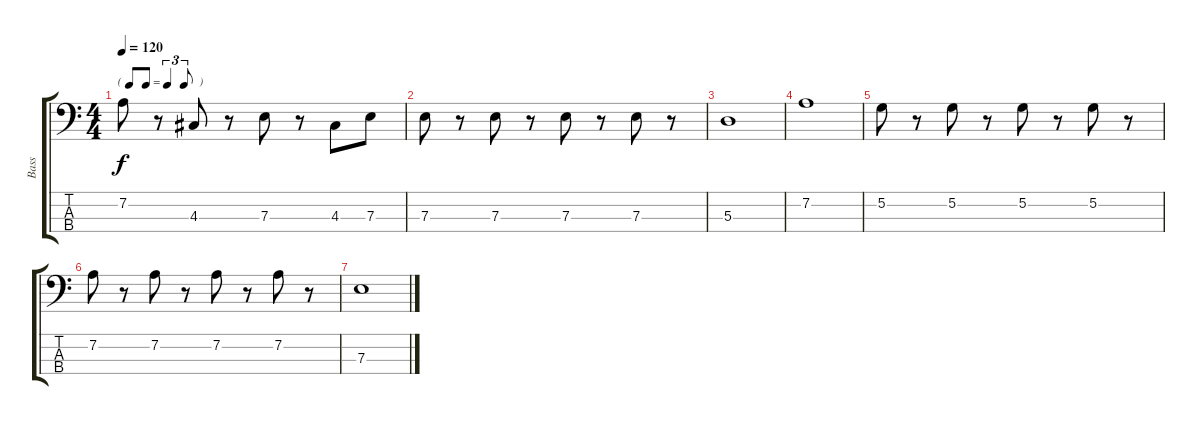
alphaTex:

\track ("Bass" "Bass") {instrument electricbassfinger}
\staff {score tabs}
\tuning (G2 D2 A1 E1) {hide}
\ts (4 4)
\tf triplet8th
\tempo 120
\clef f4
\ks c
7.2.8{dy f} r.8 4.3.8 r.8 7.3.8 r.8 4.3.8 7.3.8 |
7.3.8 r.8 7.3.8 r.8 7.3.8 r.8 7.3.8 r.8 |
5.3.1 |
7.2.1 |
5.2.8 r.8 5.2.8 r.8 5.2.8 r.8 5.2.8 r.8 |
7.2.8 r.8 7.2.8 r.8 7.2.8 r.8 7.2.8 r.8 |
7.3.1
